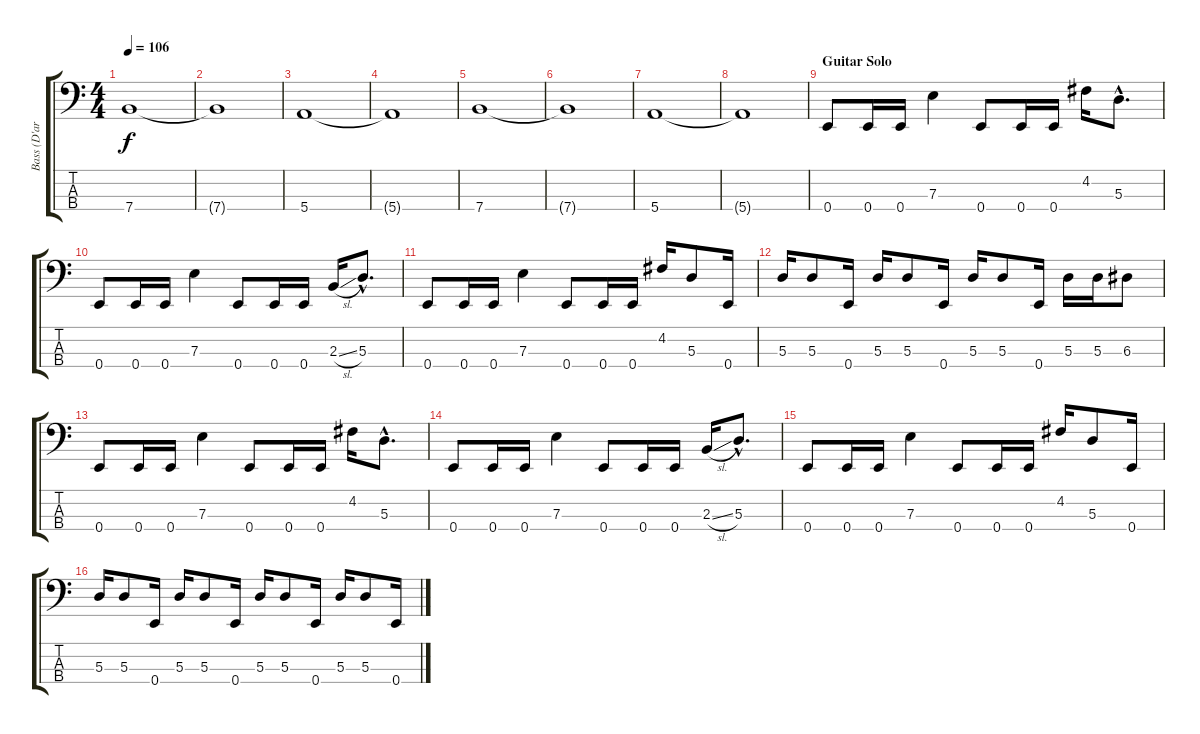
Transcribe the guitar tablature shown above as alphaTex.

\track ("Bass (D'arcy)" "Bass (D'ar") {instrument electricbasspick}
\staff {score tabs}
\tuning (G2 D2 A1 E1) {hide}
\ts (4 4)
\tempo 106
\clef f4
\ks c
7.4.1{dy f} |
7.4{t}.1 |
5.4.1 |
5.4{t}.1 |
7.4.1 |
7.4{t}.1 |
5.4.1 |
5.4{t}.1 |
\section ("" "Guitar Solo")
0.4.8 0.4.16 0.4.16 7.3.4 0.4.8 0.4.16 0.4.16 4.2.16 5.3{hac}.8{d} |
0.4.8 0.4.16 0.4.16 7.3.4 0.4.8 0.4.16 0.4.16 2.3{sl}.16 5.3{hac}.8{d} |
0.4.8 0.4.16 0.4.16 7.3.4 0.4.8 0.4.16 0.4.16 4.2.16 5.3.8 0.4.16 |
5.3.16 5.3.8 0.4.16 5.3.16 5.3.8 0.4.16 5.3.16 5.3.8 0.4.16 5.3.16 5.3.16 6.3.8 |
0.4.8 0.4.16 0.4.16 7.3.4 0.4.8 0.4.16 0.4.16 4.2.16 5.3{hac}.8{d} |
0.4.8 0.4.16 0.4.16 7.3.4 0.4.8 0.4.16 0.4.16 2.3{sl}.16 5.3{hac}.8{d} |
0.4.8 0.4.16 0.4.16 7.3.4 0.4.8 0.4.16 0.4.16 4.2.16 5.3.8 0.4.16 |
5.3.16 5.3.8 0.4.16 5.3.16 5.3.8 0.4.16 5.3.16 5.3.8 0.4.16 5.3.16 5.3.8 0.4.16
